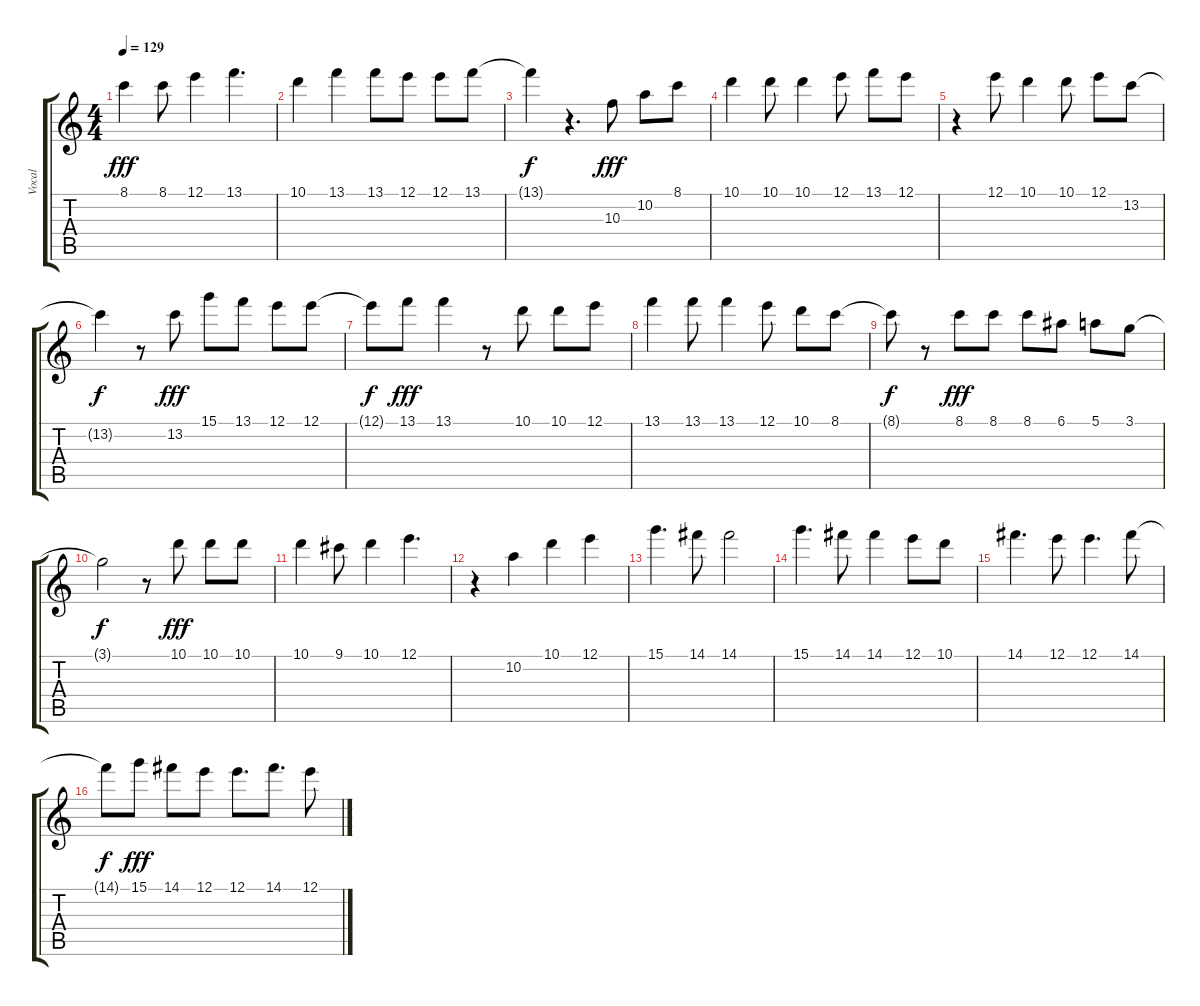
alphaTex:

\track ("Vocal" "Vocal") {instrument electricguitarmuted}
\staff {score tabs}
\tuning (E4 B3 G3 D3 A2 E2) {hide}
\ts (4 4)
\tempo 129
\clef g2
\ks c
8.1.4{dy fff} 8.1.8 12.1.4 13.1.4{d} |
10.1.4 13.1.4 13.1.8 12.1.8 12.1.8 13.1.8 |
13.1{t}.4{dy f} r.4{d} 10.3.8{dy fff} 10.2.8 8.1.8 |
10.1.4 10.1.8 10.1.4 12.1.8 13.1.8 12.1.8 |
r.4 12.1.8 10.1.4 10.1.8 12.1.8 13.2.8 |
13.2{t}.4{dy f} r.8 13.2.8{dy fff} 15.1.8 13.1.8 12.1.8 12.1.8 |
12.1{t}.8{dy f} 13.1.8{dy fff} 13.1.4 r.8 10.1.8 10.1.8 12.1.8 |
13.1.4 13.1.8 13.1.4 12.1.8 10.1.8 8.1.8 |
8.1{t}.8{dy f} r.8 8.1.8{dy fff} 8.1.8 8.1.8 6.1.8 5.1.8 3.1.8 |
3.1{t}.2{dy f} r.8 10.1.8{dy fff} 10.1.8 10.1.8 |
10.1.4 9.1.8 10.1.4 12.1.4{d} |
r.4 10.2.4 10.1.4 12.1.4 |
15.1.4{d} 14.1.8 14.1.2 |
15.1.4{d} 14.1.8 14.1.4 12.1.8 10.1.8 |
14.1.4{d} 12.1.8 12.1.4{d} 14.1.8 |
14.1{t}.8{dy f} 15.1.8{dy fff} 14.1.8 12.1.8 12.1.8{d} 14.1.8{d} 12.1.8
